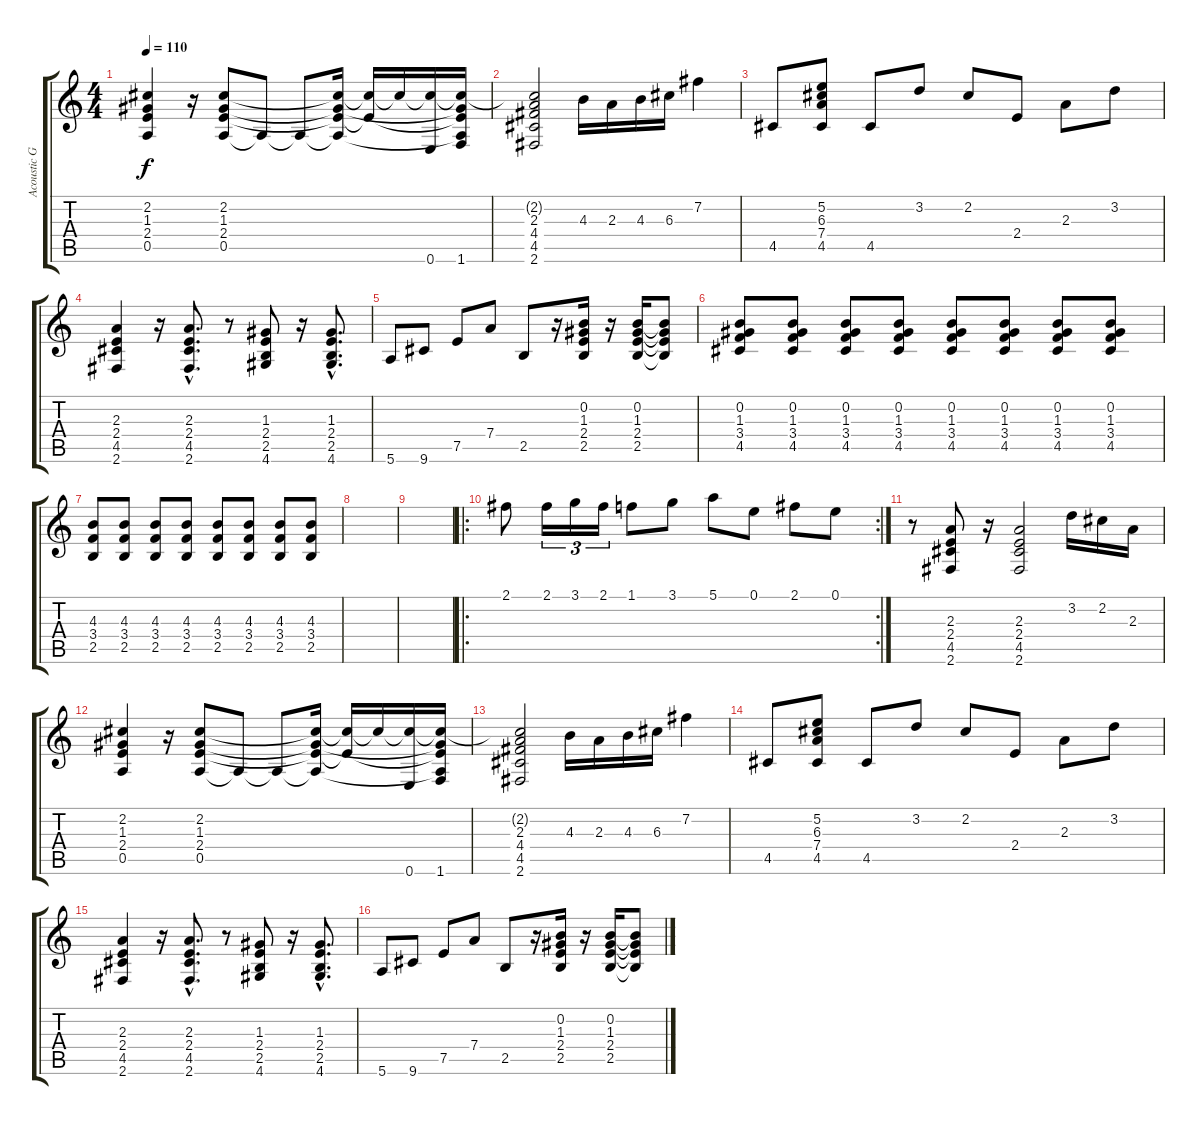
\track ("Acoustic Guitar" "Acoustic G") {instrument acousticguitarsteel}
\staff {score tabs}
\tuning (E4 B3 G3 D3 A2 E2) {hide}
\ts (4 4)
\tempo 110
\clef g2
\ks c
(2.2 1.3 2.4 0.5).4{dy f} r.16 (2.2 1.3 2.4 0.5).8 0.5{t}.8 0.5{t}.8 (2.2{t} 1.3{t} 2.4{t} 0.5{t}).16 (2.2{t} 2.4{t}).16 2.2{t}.16 (2.2{t} 0.6).16 (2.2{t} 1.3{t} 2.4{t} 0.5{t} 1.6).16 |
(2.2{t} 2.3 4.4 4.5 2.6).2 4.3.16 2.3.16 4.3.16 6.3.16 7.2.4 |
4.5.8 (5.2 6.3 7.4 4.5).8 4.5.8 3.2.8 2.2.8 2.4.8 2.3.8 3.2.8 |
(2.3 2.4 4.5 2.6).4 r.16 (2.3{hac} 2.4{hac} 4.5{hac} 2.6{hac}).8{d} r.8 (1.3 2.4 2.5 4.6).8 r.16 (1.3{hac} 2.4{hac} 2.5{hac} 4.6{hac}).8{d} |
5.6.8 9.6.8 7.5.8 7.4.8 2.5.8 r.16 (0.2 1.3 2.4 2.5).16 r.16 (0.2 1.3 2.4 2.5).16 (0.2{t} 1.3{t} 2.4{t} 2.5{t}).8 |
(0.2 1.3 3.4 4.5).8 (0.2 1.3 3.4 4.5).8 (0.2 1.3 3.4 4.5).8 (0.2 1.3 3.4 4.5).8 (0.2 1.3 3.4 4.5).8 (0.2 1.3 3.4 4.5).8 (0.2 1.3 3.4 4.5).8 (0.2 1.3 3.4 4.5).8 |
(4.3 3.4 2.5).8 (4.3 3.4 2.5).8 (4.3 3.4 2.5).8 (4.3 3.4 2.5).8 (4.3 3.4 2.5).8 (4.3 3.4 2.5).8 (4.3 3.4 2.5).8 (4.3 3.4 2.5).8 |
|
|
\ro
\rc 2
2.1.8 2.1.16{tu (3 2)} 3.1.16{tu (3 2)} 2.1.16{tu (3 2)} 1.1.8 3.1.8 5.1.8 0.1.8 2.1.8 0.1.8 |
r.8 (2.3 2.4 4.5 2.6).8 r.16 (2.3 2.4 4.5 2.6).2 3.2.16 2.2.16 2.3.16 |
(2.2 1.3 2.4 0.5).4 r.16 (2.2 1.3 2.4 0.5).8 0.5{t}.8 0.5{t}.8 (2.2{t} 1.3{t} 2.4{t} 0.5{t}).16 (2.2{t} 2.4{t}).16 2.2{t}.16 (2.2{t} 0.6).16 (2.2{t} 1.3{t} 2.4{t} 0.5{t} 1.6).16 |
(2.2{t} 2.3 4.4 4.5 2.6).2 4.3.16 2.3.16 4.3.16 6.3.16 7.2.4 |
4.5.8 (5.2 6.3 7.4 4.5).8 4.5.8 3.2.8 2.2.8 2.4.8 2.3.8 3.2.8 |
(2.3 2.4 4.5 2.6).4 r.16 (2.3{hac} 2.4{hac} 4.5{hac} 2.6{hac}).8{d} r.8 (1.3 2.4 2.5 4.6).8 r.16 (1.3{hac} 2.4{hac} 2.5{hac} 4.6{hac}).8{d} |
5.6.8 9.6.8 7.5.8 7.4.8 2.5.8 r.16 (0.2 1.3 2.4 2.5).16 r.16 (0.2 1.3 2.4 2.5).16 (0.2{t} 1.3{t} 2.4{t} 2.5{t}).8
